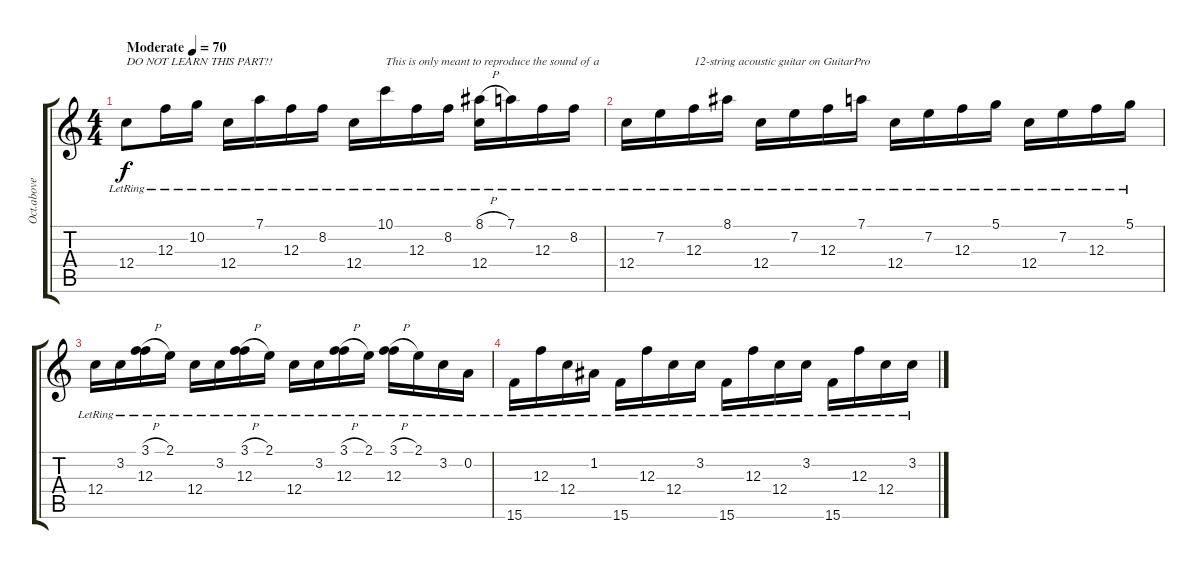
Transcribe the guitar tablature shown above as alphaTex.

\track ("Oct.above (NOT PLAY)" "Oct.above ") {instrument acousticguitarsteel}
\staff {score tabs}
\tuning (D4 A3 F3 C3 G2 D2) {hide}
\ts (4 4)
\tempo (70 "Moderate")
\clef g2
\ks c
12.4{lr}.8{txt "DO NOT LEARN THIS PART!!" dy f instrument acousticguitarsteel} 12.3{lr}.16 10.2{lr}.16 12.4{lr}.16 7.1{lr}.16 12.3{lr}.16 8.2{lr}.16 12.4{lr}.16 10.1{lr}.16{txt "This is only meant to reproduce the sound of a"} 12.3{lr}.16 8.2{lr}.16 (8.1{h lr} 12.4{lr}).16 7.1{lr}.16 12.3{lr}.16 8.2{lr}.16 |
12.4{lr}.16 7.2{lr}.16 12.3{lr}.16{txt "12-string acoustic guitar on GuitarPro"} 8.1{lr}.16 12.4{lr}.16 7.2{lr}.16 12.3{lr}.16 7.1{lr}.16 12.4{lr}.16 7.2{lr}.16 12.3{lr}.16 5.1{lr}.16 12.4{lr}.16 7.2{lr}.16 12.3{lr}.16 5.1{lr}.16 |
12.4{lr}.16 3.2{lr}.16 (3.1{h lr} 12.3{lr}).16 2.1{lr}.16 12.4{lr}.16 3.2{lr}.16 (3.1{h lr} 12.3{lr}).16 2.1{lr}.16 12.4{lr}.16 3.2{lr}.16 (3.1{h lr} 12.3{lr}).16 2.1{lr}.16 (3.1{h lr} 12.3{lr}).16 2.1{lr}.16 3.2{lr}.16 0.2{lr}.16 |
15.6{lr}.16 12.3{lr}.16 12.4{lr}.16 1.2{lr}.16 15.6{lr}.16 12.3{lr}.16 12.4{lr}.16 3.2{lr}.16 15.6{lr}.16 12.3{lr}.16 12.4{lr}.16 3.2{lr}.16 15.6{lr}.16 12.3{lr}.16 12.4{lr}.16 3.2{lr}.16
